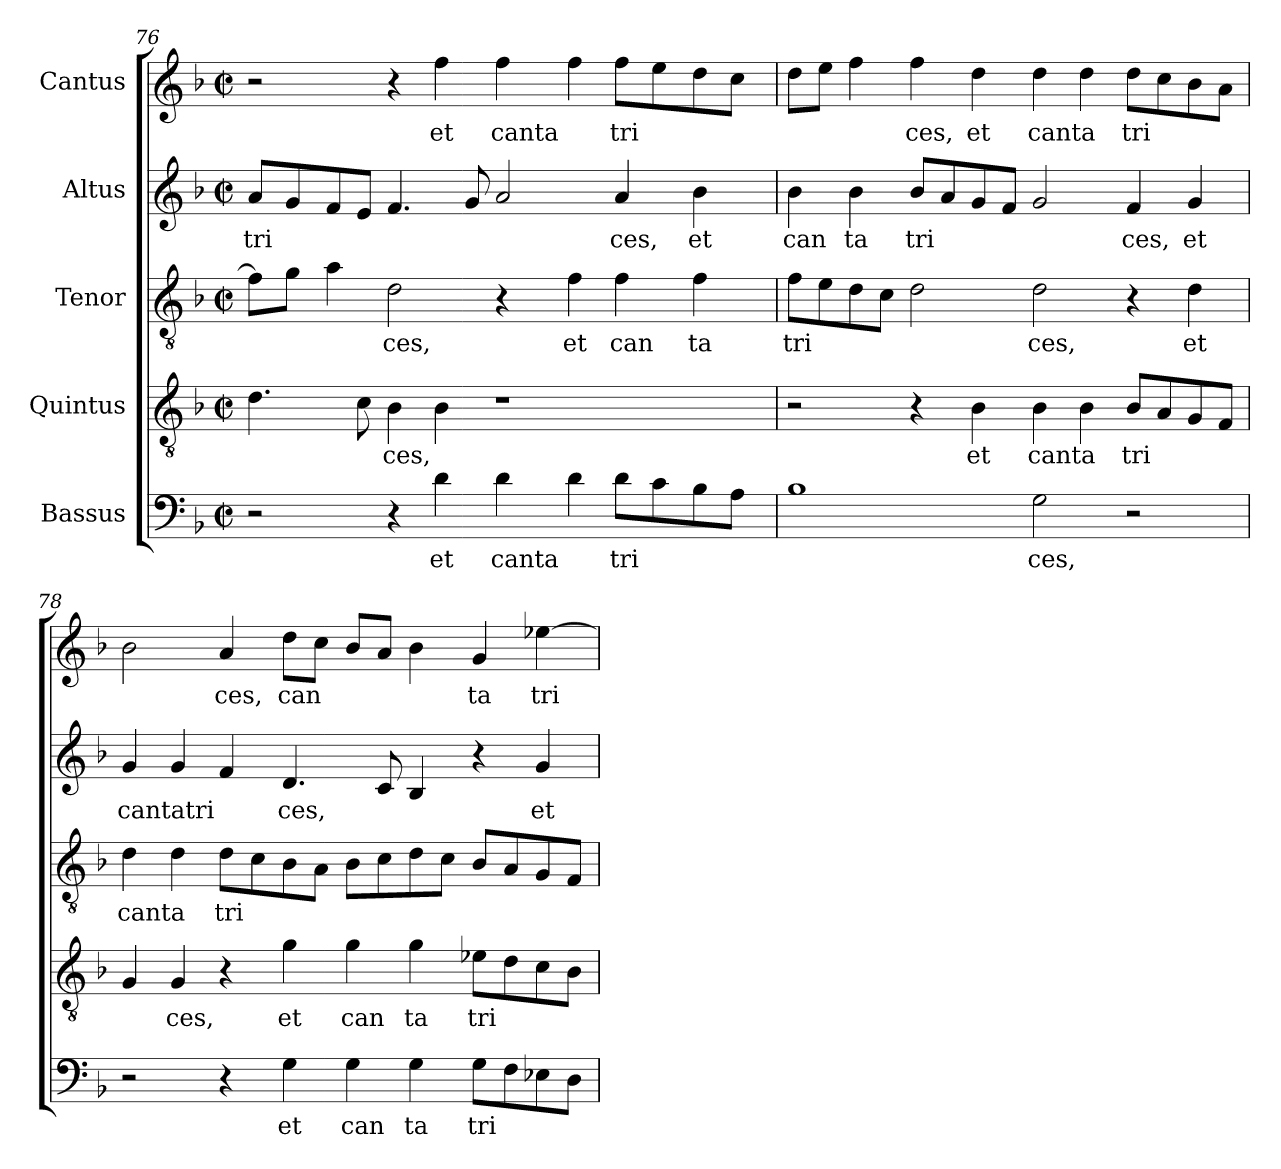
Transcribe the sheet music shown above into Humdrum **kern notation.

**kern	**text	**kern	**text	**kern	**text	**kern	**text	**kern	**text
*part5	*part5	*part4	*part4	*part3	*part3	*part2	*part2	*part1	*part1
*staff5	*staff5	*staff4	*staff4	*staff3	*staff3	*staff2	*staff2	*staff1	*staff1
*I"Bassus	*	*I"Quintus	*	*I"Tenor	*	*I"Altus	*	*I"Cantus	*
!!LO:LB:g=z
*clefF4	*	*clefGv2	*	*clefGv2	*	*clefG2	*	*clefG2	*
*k[b-]	*	*k[b-]	*	*k[b-]	*	*k[b-]	*	*k[b-]	*
*F:	*	*F:	*	*F:	*	*F:	*	*F:	*
*M2/2	*	*M2/2	*	*M2/2	*	*M2/2	*	*M2/2	*
*met(c|)	*	*met(c|)	*	*met(c|)	*	*met(c|)	*	*met(c|)	*
=76	=76	=76	=76	=76	=76	=76	=76	=76	=76
!	!	!	!	!	!	!	!LO:LY:b	!	!
*	*	*^	*	*^	*	*	*	*	*
2r	.	4.d\	8.ryy	.	8f\L]	16..ryy	.	8a/L	-tri	2r	.
.	.	.	.	.	.	1ryy	.	.	.	.	.
.	.	.	.	.	8g\J	.	.	8g/	.	.	.
.	.	.	1ryy	.	.	.	.	.	.	.	.
.	.	.	.	.	4a\	.	.	8f/	.	.	.
.	.	8c\	.	.	.	.	.	8e/J	.	.	.
!	!	!	!	!LO:LY:b	!	!	!LO:LY:b:cj	!	!	!	!
4r	.	4B-\	.	ces,	2d\	.	-ces,	4.f/	.	4r	.
!	!LO:LY:b:cj	!	!	!	!	!	!	!	!	!	!LO:LY:b:cj
4d\	et	4B-\	.	.	.	.	.	.	.	4ff\	et
.	.	.	.	.	.	.	.	8g/	.	.	.
!	!LO:LY:b:cj	!	!	!	!	!	!	!	!	!	!LO:LY:b:cj
4d\	canta	1r	.	.	4r	.	.	2a/	.	4ff\	canta
.	.	.	.	.	.	2ryy	.	.	.	.	.
.	.	.	2ryy	.	.	.	.	.	.	.	.
!	!	!	!	!	!	!	!LO:LY:b:cj	!	!	!	!
4d\	.	.	.	.	4f\	.	et	.	.	4ff\	.
!	!LO:LY:b	!	!	!	!	!	!LO:LY:b:cj	!	!LO:LY:b:cj	!	!LO:LY:b
8d\L	tri	.	.	.	4f\	.	can	4a/	ces,	8ff\L	tri
.	.	.	.	.	.	4ryy	.	.	.	.	.
8c\	.	.	.	.	.	.	.	.	.	8ee\	.
.	.	.	4ryy	.	.	.	.	.	.	.	.
!	!	!	!	!	!	!	!LO:LY:b:cj	!	!LO:LY:b:cj	!	!
8B-\	.	.	.	.	4f\	.	ta	4b-\	et	8dd\	.
.	.	.	.	.	.	8ryy	.	.	.	.	.
8A\J	.	.	.	.	.	.	.	.	.	8cc\J	.
.	.	.	16ryy	.	.	.	.	.	.	.	.
.	.	.	.	.	.	64ryy	.	.	.	.	.
=77	=77	=77	=77	=77	=77	=77	=77	=77	=77	=77	=77
!	!	!	!	!	!	!	!LO:LY:b	!	!LO:LY:b:cj	!	!
*	*	*v	*v	*	*	*	*	*	*	*	*
*	*	*	*	*v	*v	*	*	*	*	*
1B-	.	2r	.	8f\L	tri	4b-\	can	8dd\L	.
.	.	.	.	8e\	.	.	.	8ee\J	.
!	!	!	!	!	!	!	!LO:LY:b:cj	!	!
.	.	.	.	8d\	.	4b-\	ta	4ff\	.
.	.	.	.	8c\J	.	.	.	.	.
!	!	!	!	!	!	!	!LO:LY:b	!	!LO:LY:b:cj
.	.	4r	.	2d\	.	8b-/L	tri	4ff\	ces,
.	.	.	.	.	.	8a/	.	.	.
!	!	!	!LO:LY:b:cj	!	!	!	!	!	!LO:LY:b:cj
.	.	4B-\	et	.	.	8g/	.	4dd\	et
.	.	.	.	.	.	8f/J	.	.	.
!	!LO:LY:b:cj	!	!LO:LY:b:cj	!	!LO:LY:b:cj	!	!	!	!LO:LY:b:cj
2G\	ces,	4B-\	canta	2d\	ces,	2g/	.	4dd\	canta
.	.	4B-\	.	.	.	.	.	4dd\	.
!	!	!	!LO:LY:b	!	!	!	!LO:LY:b:cj	!	!LO:LY:b
2r	.	8B-/L	tri	4r	.	4f/	ces,	8dd\L	tri
.	.	8A/	.	.	.	.	.	8cc\	.
!	!	!	!	!	!LO:LY:b:cj	!	!LO:LY:b:cj	!	!
.	.	8G/	.	4d\	et	4g/	et	8b-\	.
.	.	8F/J	.	.	.	.	.	8a\J	.
=78	=78	=78	=78	=78	=78	=78	=78	=78	=78
!	!	!	!	!	!LO:LY:b:cj	!	!LO:LY:b	!	!
2r	.	4G/	.	4d\	canta	4g/	cantatri	2b-\	.
!	!	!	!LO:LY:b:cj	!	!	!	!	!	!
.	.	4G/	ces,	4d\	.	4g/	.	.	.
!	!	!	!	!	!LO:LY:b	!	!	!	!LO:LY:b:cj
4r	.	4r	.	8d\L	tri	4f/	.	4a/	ces,
.	.	.	.	8c\	.	.	.	.	.
!	!LO:LY:b:cj	!	!LO:LY:b:cj	!	!	!	!LO:LY:b	!	!LO:LY:b
4G\	et	4g\	et	8B-\	.	4.d/	ces,	8dd\L	can
.	.	.	.	8A\J	.	.	.	8cc\J	.
!	!LO:LY:b:cj	!	!LO:LY:b:cj	!	!	!	!	!	!
4G\	can	4g\	can	8B-\L	.	.	.	8b-/L	.
.	.	.	.	8c\	.	8c/	.	8a/J	.
!	!LO:LY:b:cj	!	!LO:LY:b:cj	!	!	!	!	!	!
4G\	ta	4g\	ta	8d\	.	4B-/	.	4b-\	.
.	.	.	.	8c\J	.	.	.	.	.
!	!LO:LY:b	!	!LO:LY:b	!	!	!	!	!	!LO:LY:b:cj
8G\L	tri	8e-X\L	tri	8B-/L	.	4r	.	4g/	ta
8F\	.	8d\	.	8A/	.	.	.	.	.
!	!	!	!	!	!	!	!LO:LY:b:cj	!	!LO:LY:b
8E-X\	.	8c\	.	8G/	.	4g/	et	[>4ee-X\	tri
8D\J	.	8B-\J	.	8F/J	.	.	.	.	.
=	=	=	=	=	=	=	=	=	=
*-	*-	*-	*-	*-	*-	*-	*-	*-	*-
